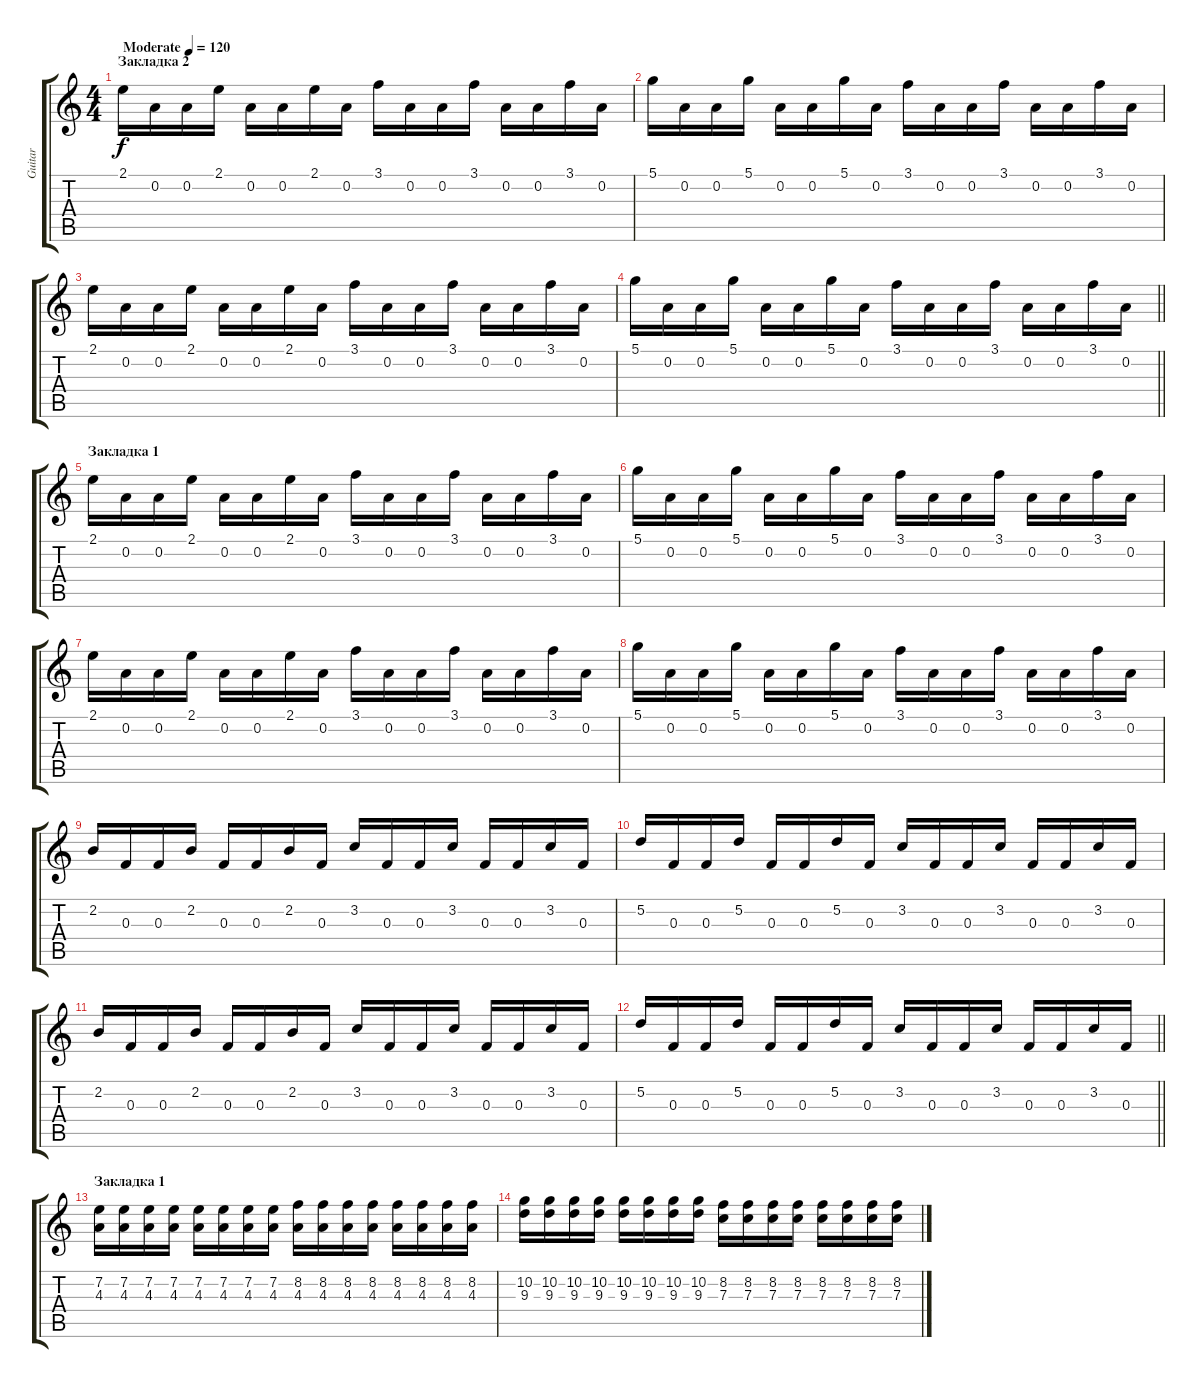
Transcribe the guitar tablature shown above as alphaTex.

\track ("Guitar" "Guitar") {instrument electricguitarclean}
\staff {score tabs}
\tuning (D4 A3 F3 C3 G2 D2) {hide}
\ts (4 4)
\section ("" "Закладка 2")
\tempo (120 "Moderate")
\clef g2
\ks c
2.1.16{dy f instrument electricguitarclean} 0.2.16 0.2.16 2.1.16 0.2.16 0.2.16 2.1.16 0.2.16 3.1.16 0.2.16 0.2.16 3.1.16 0.2.16 0.2.16 3.1.16 0.2.16 |
5.1.16 0.2.16 0.2.16 5.1.16 0.2.16 0.2.16 5.1.16 0.2.16 3.1.16 0.2.16 0.2.16 3.1.16 0.2.16 0.2.16 3.1.16 0.2.16 |
2.1.16 0.2.16 0.2.16 2.1.16 0.2.16 0.2.16 2.1.16 0.2.16 3.1.16 0.2.16 0.2.16 3.1.16 0.2.16 0.2.16 3.1.16 0.2.16 |
\barLineRight lightlight
5.1.16 0.2.16 0.2.16 5.1.16 0.2.16 0.2.16 5.1.16 0.2.16 3.1.16 0.2.16 0.2.16 3.1.16 0.2.16 0.2.16 3.1.16 0.2.16 |
\section ("" "Закладка 1")
2.1.16 0.2.16 0.2.16 2.1.16 0.2.16 0.2.16 2.1.16 0.2.16 3.1.16 0.2.16 0.2.16 3.1.16 0.2.16 0.2.16 3.1.16 0.2.16 |
5.1.16 0.2.16 0.2.16 5.1.16 0.2.16 0.2.16 5.1.16 0.2.16 3.1.16 0.2.16 0.2.16 3.1.16 0.2.16 0.2.16 3.1.16 0.2.16 |
2.1.16 0.2.16 0.2.16 2.1.16 0.2.16 0.2.16 2.1.16 0.2.16 3.1.16 0.2.16 0.2.16 3.1.16 0.2.16 0.2.16 3.1.16 0.2.16 |
5.1.16 0.2.16 0.2.16 5.1.16 0.2.16 0.2.16 5.1.16 0.2.16 3.1.16 0.2.16 0.2.16 3.1.16 0.2.16 0.2.16 3.1.16 0.2.16 |
2.2.16 0.3.16 0.3.16 2.2.16 0.3.16 0.3.16 2.2.16 0.3.16 3.2.16 0.3.16 0.3.16 3.2.16 0.3.16 0.3.16 3.2.16 0.3.16 |
5.2.16 0.3.16 0.3.16 5.2.16 0.3.16 0.3.16 5.2.16 0.3.16 3.2.16 0.3.16 0.3.16 3.2.16 0.3.16 0.3.16 3.2.16 0.3.16 |
2.2.16 0.3.16 0.3.16 2.2.16 0.3.16 0.3.16 2.2.16 0.3.16 3.2.16 0.3.16 0.3.16 3.2.16 0.3.16 0.3.16 3.2.16 0.3.16 |
\barLineRight lightlight
5.2.16 0.3.16 0.3.16 5.2.16 0.3.16 0.3.16 5.2.16 0.3.16 3.2.16 0.3.16 0.3.16 3.2.16 0.3.16 0.3.16 3.2.16 0.3.16 |
\section ("" "Закладка 1")
(7.2 4.3).16{instrument distortionguitar} (7.2 4.3).16 (7.2 4.3).16 (7.2 4.3).16 (7.2 4.3).16 (7.2 4.3).16 (7.2 4.3).16 (7.2 4.3).16 (8.2 4.3).16 (8.2 4.3).16 (8.2 4.3).16 (8.2 4.3).16 (8.2 4.3).16 (8.2 4.3).16 (8.2 4.3).16 (8.2 4.3).16 |
(10.2 9.3).16 (10.2 9.3).16 (10.2 9.3).16 (10.2 9.3).16 (10.2 9.3).16 (10.2 9.3).16 (10.2 9.3).16 (10.2 9.3).16 (8.2 7.3).16 (8.2 7.3).16 (8.2 7.3).16 (8.2 7.3).16 (8.2 7.3).16 (8.2 7.3).16 (8.2 7.3).16 (8.2 7.3).16
